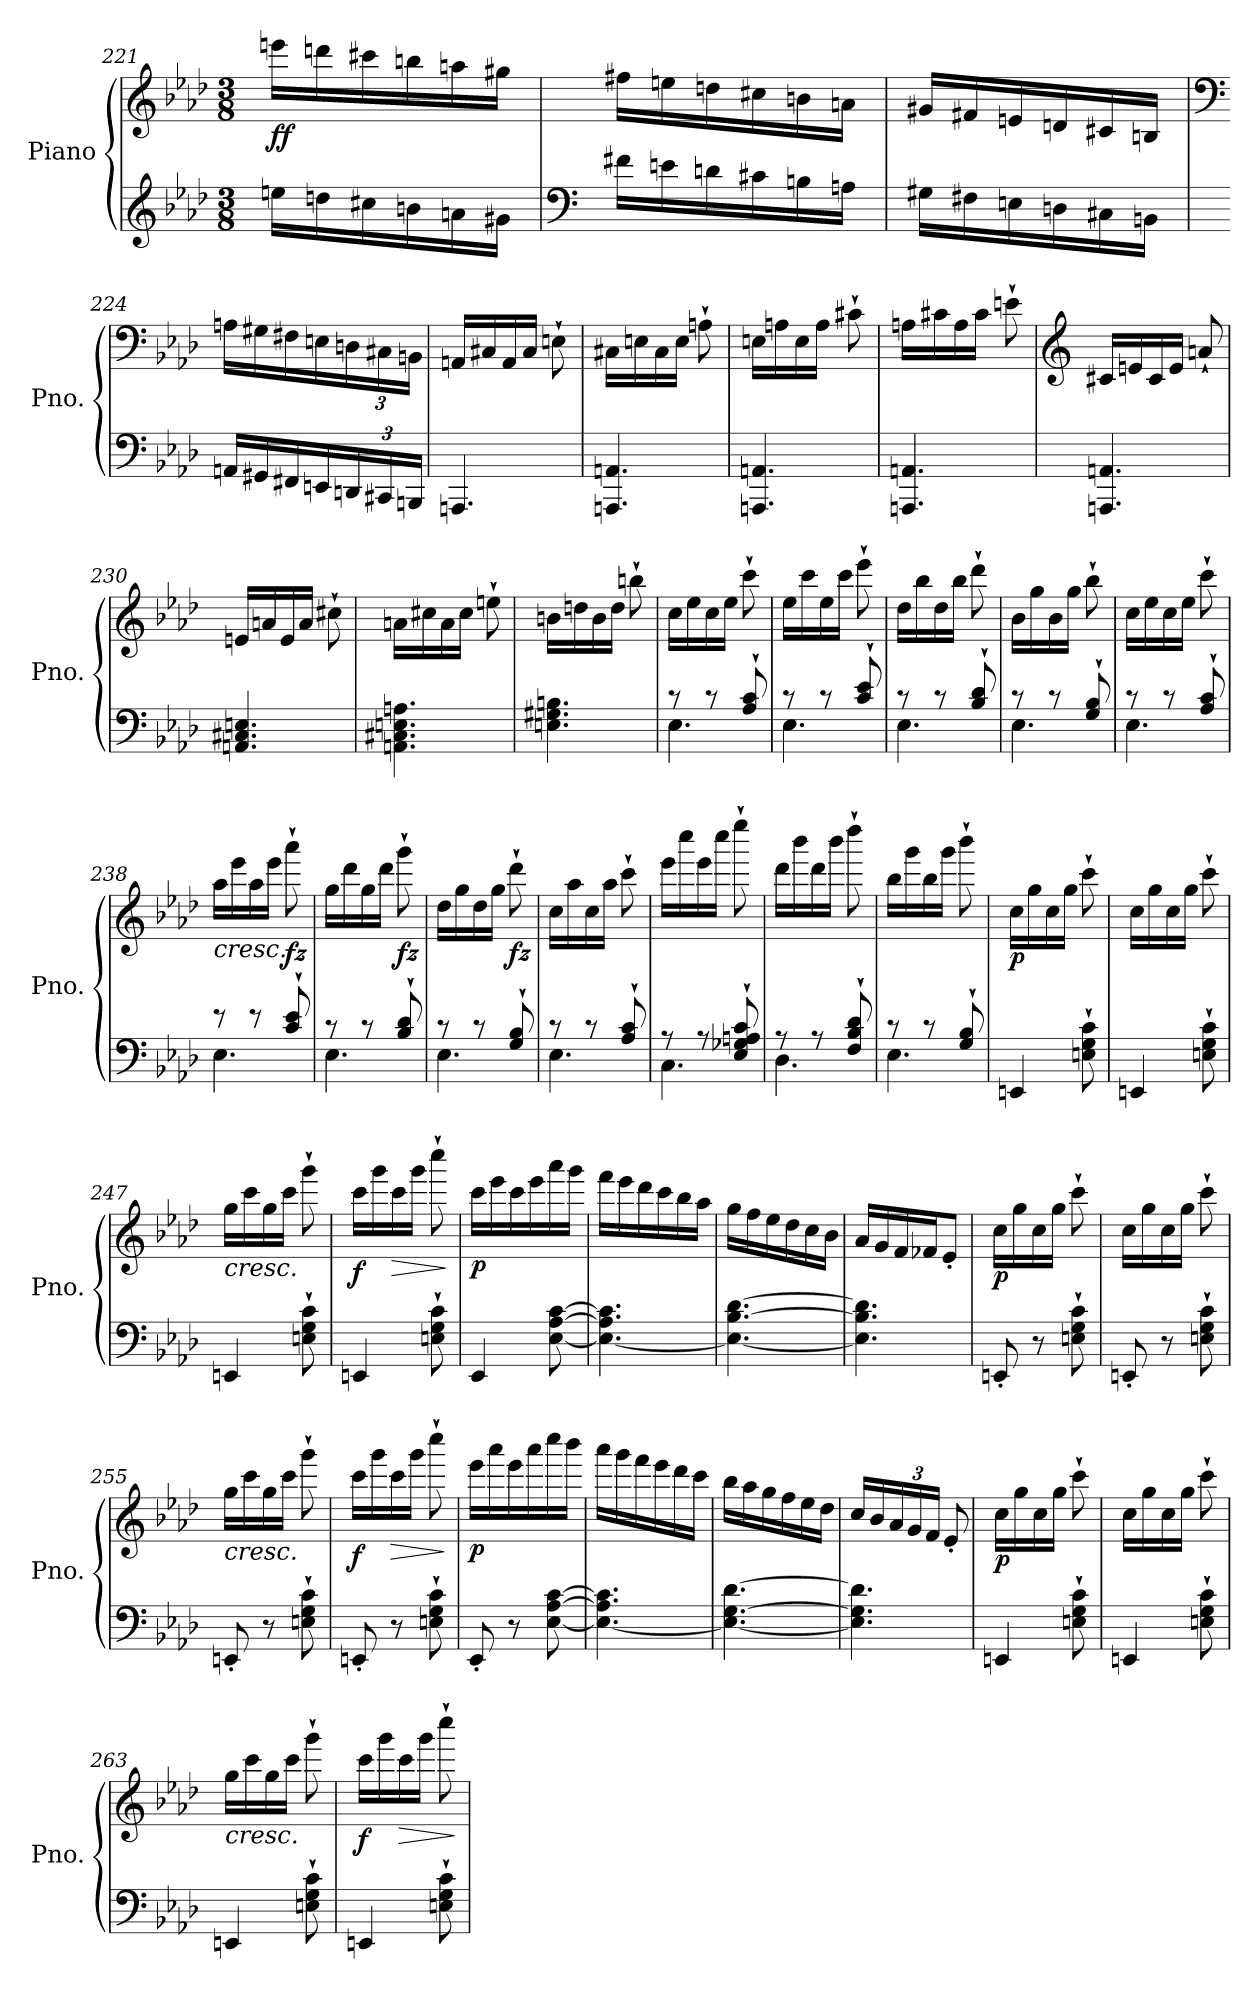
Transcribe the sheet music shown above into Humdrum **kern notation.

**kern	**kern	**dynam
*part1	*part1	*part1
*staff2	*staff1	*staff1/2
*I"Piano	*	*
*I'Pno.	*	*
!!LO:PB:g=z
*clefG2	*clefG2	*
*k[b-e-a-d-]	*k[b-e-a-d-]	*
*M3/8	*M3/8	*
=221	=221	=221
!	!	!LO:DY:b
16een\LL	16eeen\LL	ff
16ddn\	16dddn\	.
16cc#X\	16ccc#X\	.
16bn\	16bbn\	.
16an\	16aan\	.
16g#X\JJ	16gg#X\JJ	.
=222	=222	=222
*clefF4	*	*
16f#X\LL	16ff#X\LL	.
16en\	16een\	.
16dn\	16ddn\	.
16c#X\	16cc#X\	.
16Bn\	16bn\	.
16An\JJ	16an\JJ	.
=223	=223	=223
16G#X\LL	16g#X/LL	.
16F#X\	16f#X/	.
16En\	16en/	.
16Dn\	16dn/	.
16C#X\	16c#X/	.
16BBn\JJ	16Bn/JJ	.
=224	=224	=224
*	*clefF4	*
16AAn/LL	16An\LL	.
16GG#X/	16G#X\	.
16FF#X/	16F#X\	.
16EEn/	16En\	.
*Xbrackettup	*Xbrackettup	*
24DDn/	24Dn\	.
24CC#X/	24C#X\	.
24BBBn/JJ	24BBn\JJ	.
!!LO:LB:g=z
=225	=225	=225
4.AAAn/	16AAn/LL	.
.	16C#X/	.
.	16AA/	.
.	16C#/JJ	.
.	8En`\	.
=226	=226	=226
4.AAAn/ 4.AAn/	16C#X\LL	.
.	16En\	.
.	16C#\	.
.	16E\JJ	.
.	8An`\	.
=227	=227	=227
4.AAAn/ 4.AAn/	16En\LL	.
.	16An\	.
.	16E\	.
.	16A\JJ	.
.	8c#X`\	.
=228	=228	=228
4.AAAn/ 4.AAn/	16An\LL	.
.	16c#X\	.
.	16A\	.
.	16c#\JJ	.
.	8en`\	.
=229	=229	=229
*	*clefG2	*
4.AAAn/ 4.AAn/	16c#X/LL	.
.	16en/	.
.	16c#/	.
.	16e/JJ	.
.	8an`/	.
=230	=230	=230
4.AAn/ 4.C#X/ 4.En/	16en/LL	.
.	16an/	.
.	16e/	.
.	16a/JJ	.
.	8cc#X`\	.
!!LO:LB:g=z
=231	=231	=231
4.AAn\ 4.C#X\ 4.En\ 4.An\	16an\LL	.
.	16cc#X\	.
.	16a\	.
.	16cc#\JJ	.
.	8een`\	.
=232	=232	=232
4.En\ 4.G#X\ 4.Bn\	16bn\LL	.
.	16ddn\	.
.	16b\	.
.	16dd\JJ	.
.	8bbn`\	.
=233	=233	=233
*^	*	*
8r	4.E-\	16cc\LL	.
.	.	16ee-\	.
8r	.	16cc\	.
.	.	16ee-\JJ	.
8A-/` 8c/`	.	8ccc`\	.
=234	=234	=234	=234
8r	4.E-\	16ee-\LL	.
.	.	16ccc\	.
8r	.	16ee-\	.
.	.	16ccc\JJ	.
8c/` 8e-/`	.	8eee-`\	.
=235	=235	=235	=235
8r	4.E-\	16dd-\LL	.
.	.	16bb-\	.
8r	.	16dd-\	.
.	.	16bb-\JJ	.
8B-/` 8d-/`	.	8ddd-`\	.
=236	=236	=236	=236
8r	4.E-\	16b-\LL	.
.	.	16gg\	.
8r	.	16b-\	.
.	.	16gg\JJ	.
8G/` 8B-/`	.	8bb-`\	.
=237	=237	=237	=237
8r	4.E-\	16cc\LL	.
.	.	16ee-\	.
8r	.	16cc\	.
.	.	16ee-\JJ	.
8A-/` 8c/`	.	8ccc`\	.
!!LO:LB:g=z
=238	=238	=238	=238
!	!	!LO:TX:b:i:t=cresc.	!
8r	4.E-\	16aa-\LL	.
.	.	16eee-\	.
8r	.	16aa-\	.
.	.	16eee-\JJ	.
!	!	!	!LO:DY:b
8c/` 8e-/`	.	8aaa-`\	fz
=239	=239	=239	=239
8r	4.E-\	16gg\LL	.
.	.	16ddd-\	.
8r	.	16gg\	.
.	.	16ddd-\JJ	.
!	!	!	!LO:DY:b
8B-/` 8d-/`	.	8ggg`\	fz
=240	=240	=240	=240
8r	4.E-\	16dd-\LL	.
.	.	16gg\	.
8r	.	16dd-\	.
.	.	16gg\JJ	.
!	!	!	!LO:DY:b
8G/` 8B-/`	.	8ddd-`\	fz
=241	=241	=241	=241
8r	4.E-\	16cc\LL	.
.	.	16aa-\	.
8r	.	16cc\	.
.	.	16aa-\JJ	.
8A-/` 8c/`	.	8ccc`\	.
=242	=242	=242	=242
8r	4.C\	16eee-\LL	.
.	.	16cccc\	.
8r	.	16eee-\	.
.	.	16cccc\JJ	.
8E-/` 8G-X/` 8An/` 8c/`	.	8eeee-`\	.
=243	=243	=243	=243
8r	4.D-\	16ddd-\LL	.
.	.	16bbb-\	.
8r	.	16ddd-\	.
.	.	16bbb-\JJ	.
8F/` 8B-/` 8d-/`	.	8dddd-`\	.
!!LO:LB:g=z
=244	=244	=244	=244
8r	4.E-\	16bb-\LL	.
.	.	16ggg\	.
8r	.	16bb-\	.
.	.	16ggg\JJ	.
8G/` 8B-/`	.	8bbb-`\	.
*v	*v	*	*
=245	=245	=245
!	!	!LO:DY:b
4EEn/	16cc\LL	p
.	16gg\	.
.	16cc\	.
.	16gg\JJ	.
8En\` 8G\` 8c\`	8ccc`\	.
=246	=246	=246
4EEn/	16cc\LL	.
.	16gg\	.
.	16cc\	.
.	16gg\JJ	.
8En\` 8G\` 8c\`	8ccc`\	.
=247	=247	=247
!	!LO:TX:b:i:t=cresc.	!
4EEn/	16gg\LL	.
.	16ccc\	.
.	16gg\	.
.	16ccc\JJ	.
8En\` 8G\` 8c\`	8ggg`\	.
=248	=248	=248
!	!	!LO:DY:b
4EEn/	16ccc\LL	f
.	16ggg\	.
!	!	!LO:HP:b
.	16ccc\	>
.	16ggg\JJ	.
8En\` 8G\` 8c\`	8cccc`\	.
.	.	]
=249	=249	=249
!	!	!LO:DY:b
4EE-/	16ccc\LL	p
.	16eee-\	.
.	16ccc\	.
.	16eee-\	.
[8E-\ [8A-\ [8c\	16aaa-\	.
.	16ggg\JJ	.
!!LO:LB:g=z
=250	=250	=250
4.E-\_ 4.A-\] 4.c\]	16fff\LL	.
.	16eee-\	.
.	16ddd-\	.
.	16ccc\	.
.	16bb-\	.
.	16aa-\JJ	.
=251	=251	=251
4.E-\_ [4.B-\ [4.d-\	16gg\LL	.
.	16ff\	.
.	16ee-\	.
.	16dd-\	.
.	16cc\	.
.	16b-\JJ	.
=252	=252	=252
4.E-\] 4.B-\] 4.d-\]	16a-/LL	.
.	16g/	.
.	16f/	.
.	16f-X/J	.
.	8e-'/J	.
=253	=253	=253
!	!	!LO:DY:b
8EEn'/	16cc\LL	p
.	16gg\	.
8r	16cc\	.
.	16gg\JJ	.
8En\` 8G\` 8c\`	8ccc`\	.
=254	=254	=254
8EEn'/	16cc\LL	.
.	16gg\	.
8r	16cc\	.
.	16gg\JJ	.
8En\` 8G\` 8c\`	8ccc`\	.
=255	=255	=255
!	!LO:TX:b:i:t=cresc.	!
8EEn'/	16gg\LL	.
.	16ccc\	.
8r	16gg\	.
.	16ccc\JJ	.
8En\` 8G\` 8c\`	8ggg`\	.
=256	=256	=256
!	!	!LO:DY:b
8EEn'/	16ccc\LL	f
.	16ggg\	.
!	!	!LO:HP:b
8r	16ccc\	>
.	16ggg\JJ	.
8En\` 8G\` 8c\`	8cccc`\	.
.	.	]
!!LO:PB:g=z
=257	=257	=257
!	!	!LO:DY:b
8EE-'/	16eee-\LL	p
.	16aaa-\	.
8r	16eee-\	.
.	16aaa-\	.
[8E-\ [8A-\ [8c\	16cccc\	.
.	16bbb-\JJ	.
=258	=258	=258
4.E-\_ 4.A-\] 4.c\]	16aaa-\LL	.
.	16ggg\	.
.	16fff\	.
.	16eee-\	.
.	16ddd-\	.
.	16ccc\JJ	.
=259	=259	=259
4.E-\_ [4.G\ [4.d-\	16bb-\LL	.
.	16aa-\	.
.	16gg\	.
.	16ff\	.
.	16ee-\	.
.	16dd-\JJ	.
=260	=260	=260
4.E-\] 4.G\] 4.d-\]	16cc/LL	.
.	16b-/	.
.	24a-/	.
.	24g/	.
.	24f/JJ	.
.	8e-'/	.
=261	=261	=261
!	!	!LO:DY:b
4EEn/	16cc\LL	p
.	16gg\	.
.	16cc\	.
.	16gg\JJ	.
8En\` 8G\` 8c\`	8ccc`\	.
=262	=262	=262
4EEn/	16cc\LL	.
.	16gg\	.
.	16cc\	.
.	16gg\JJ	.
8En\` 8G\` 8c\`	8ccc`\	.
!!LO:LB:g=z
=263	=263	=263
!	!LO:TX:b:i:t=cresc.	!
4EEn/	16gg\LL	.
.	16ccc\	.
.	16gg\	.
.	16ccc\JJ	.
8En\` 8G\` 8c\`	8ggg`\	.
=264	=264	=264
!	!	!LO:DY:b
4EEn/	16ccc\LL	f
.	16ggg\	.
!	!	!LO:HP:b
.	16ccc\	>
.	16ggg\JJ	.
8En\` 8G\` 8c\`	8cccc`\	.
.	.	]
=	=	=
*-	*-	*-
